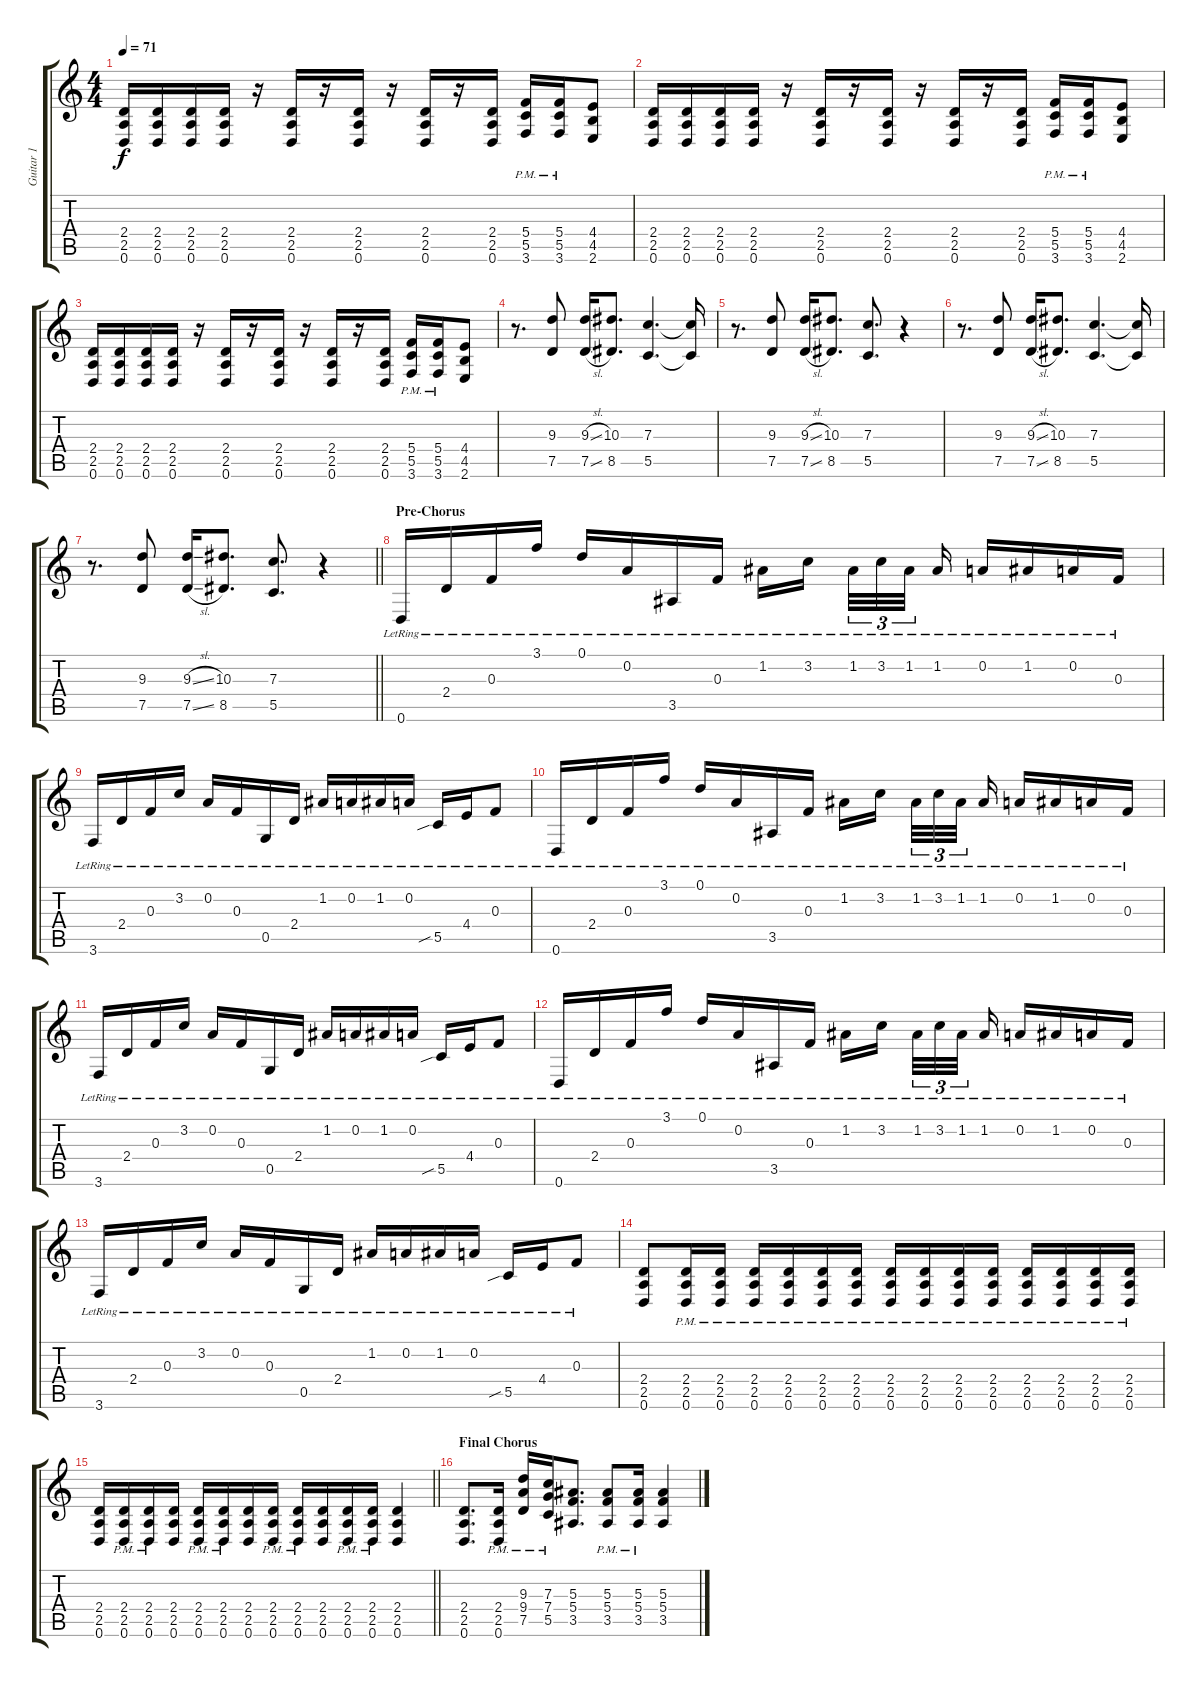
\track ("Guitar 1" "Guitar 1") {instrument electricguitarjazz}
\staff {score tabs}
\tuning (D4 A3 F3 C3 G2 D2) {hide}
\ts (4 4)
\tempo 71
\clef g2
\ks c
(2.4 2.5 0.6).16{dy f} (2.4 2.5 0.6).16 (2.4 2.5 0.6).16 (2.4 2.5 0.6).16 r.16 (2.4 2.5 0.6).16 r.16 (2.4 2.5 0.6).16 r.16 (2.4 2.5 0.6).16 r.16 (2.4 2.5 0.6).16 (5.4{pm} 5.5{pm} 3.6{pm}).16 (5.4{pm} 5.5{pm} 3.6{pm}).16 (4.4 4.5 2.6).8 |
(2.4 2.5 0.6).16 (2.4 2.5 0.6).16 (2.4 2.5 0.6).16 (2.4 2.5 0.6).16 r.16 (2.4 2.5 0.6).16 r.16 (2.4 2.5 0.6).16 r.16 (2.4 2.5 0.6).16 r.16 (2.4 2.5 0.6).16 (5.4{pm} 5.5{pm} 3.6{pm}).16 (5.4{pm} 5.5{pm} 3.6{pm}).16 (4.4 4.5 2.6).8 |
(2.4 2.5 0.6).16 (2.4 2.5 0.6).16 (2.4 2.5 0.6).16 (2.4 2.5 0.6).16 r.16 (2.4 2.5 0.6).16 r.16 (2.4 2.5 0.6).16 r.16 (2.4 2.5 0.6).16 r.16 (2.4 2.5 0.6).16 (5.4{pm} 5.5{pm} 3.6{pm}).16 (5.4{pm} 5.5{pm} 3.6{pm}).16 (4.4 4.5 2.6).8 |
r.8{d} (9.3 7.5).8 (9.3{sl} 7.5{sl}).16 (10.3 8.5).8{d} (7.3 5.5).4{d} (7.3{t} 5.5{t}).16 |
r.8{d} (9.3 7.5).8 (9.3{sl} 7.5{sl}).16 (10.3 8.5).8{d} (7.3 5.5).8{d} r.4 |
r.8{d} (9.3 7.5).8 (9.3{sl} 7.5{sl}).16 (10.3 8.5).8{d} (7.3 5.5).4{d} (7.3{t} 5.5{t}).16 |
\barLineRight lightlight
r.8{d} (9.3 7.5).8 (9.3{sl} 7.5{sl}).16 (10.3 8.5).8{d} (7.3 5.5).8{d} r.4 |
\section ("" "Pre-Chorus")
0.6{lr}.16{volume 14 instrument electricguitarjazz} 2.4{lr}.16 0.3{lr}.16 3.1{lr}.16 0.1{lr}.16 0.2{lr}.16 3.5{lr}.16 0.3{lr}.16 1.2{lr}.16 3.2{lr}.16{beam splitsecondary} 1.2{lr}.32{tu (3 2)} 3.2{lr}.32{tu (3 2)} 1.2{lr}.32{tu (3 2) beam splitsecondary} 1.2{lr}.16 0.2{lr}.16 1.2{lr}.16 0.2{lr}.16 0.3{lr}.16 |
3.6{lr}.16 2.4{lr}.16 0.3{lr}.16 3.2{lr}.16 0.2{lr}.16 0.3{lr}.16 0.5{lr}.16 2.4{lr}.16 1.2{lr}.16 0.2{lr}.16 1.2{lr}.16 0.2{lr}.16 5.5{sib lr}.16 4.4{lr}.16 0.3{lr}.8 |
0.6{lr}.16 2.4{lr}.16 0.3{lr}.16 3.1{lr}.16 0.1{lr}.16 0.2{lr}.16 3.5{lr}.16 0.3{lr}.16 1.2{lr}.16 3.2{lr}.16{beam splitsecondary} 1.2{lr}.32{tu (3 2)} 3.2{lr}.32{tu (3 2)} 1.2{lr}.32{tu (3 2) beam splitsecondary} 1.2{lr}.16 0.2{lr}.16 1.2{lr}.16 0.2{lr}.16 0.3{lr}.16 |
3.6{lr}.16 2.4{lr}.16 0.3{lr}.16 3.2{lr}.16 0.2{lr}.16 0.3{lr}.16 0.5{lr}.16 2.4{lr}.16 1.2{lr}.16 0.2{lr}.16 1.2{lr}.16 0.2{lr}.16 5.5{sib lr}.16 4.4{lr}.16 0.3{lr}.8 |
0.6{lr}.16 2.4{lr}.16 0.3{lr}.16 3.1{lr}.16 0.1{lr}.16 0.2{lr}.16 3.5{lr}.16 0.3{lr}.16 1.2{lr}.16 3.2{lr}.16{beam splitsecondary} 1.2{lr}.32{tu (3 2)} 3.2{lr}.32{tu (3 2)} 1.2{lr}.32{tu (3 2) beam splitsecondary} 1.2{lr}.16 0.2{lr}.16 1.2{lr}.16 0.2{lr}.16 0.3{lr}.16 |
3.6{lr}.16 2.4{lr}.16 0.3{lr}.16 3.2{lr}.16 0.2{lr}.16 0.3{lr}.16 0.5{lr}.16 2.4{lr}.16 1.2{lr}.16 0.2{lr}.16 1.2{lr}.16 0.2{lr}.16 5.5{sib lr}.16 4.4{lr}.16 0.3{lr}.8 |
(2.4 2.5 0.6).8{volume 11 instrument overdrivenguitar} (2.4{pm} 2.5{pm} 0.6{pm}).16 (2.4{pm} 2.5{pm} 0.6{pm}).16 (2.4{pm} 2.5{pm} 0.6{pm}).16 (2.4{pm} 2.5{pm} 0.6{pm}).16 (2.4{pm} 2.5{pm} 0.6{pm}).16 (2.4{pm} 2.5{pm} 0.6{pm}).16 (2.4{pm} 2.5{pm} 0.6{pm}).16 (2.4{pm} 2.5{pm} 0.6{pm}).16 (2.4{pm} 2.5{pm} 0.6{pm}).16 (2.4{pm} 2.5{pm} 0.6{pm}).16 (2.4{pm} 2.5{pm} 0.6{pm}).16 (2.4{pm} 2.5{pm} 0.6{pm}).16 (2.4{pm} 2.5{pm} 0.6{pm}).16 (2.4{pm} 2.5{pm} 0.6{pm}).16 |
\barLineRight lightlight
(2.4 2.5 0.6).16 (2.4{pm} 2.5{pm} 0.6{pm}).16 (2.4{pm} 2.5{pm} 0.6{pm}).16 (2.4 2.5 0.6).16 (2.4{pm} 2.5{pm} 0.6{pm}).16 (2.4{pm} 2.5{pm} 0.6{pm}).16 (2.4 2.5 0.6).16 (2.4{pm} 2.5{pm} 0.6{pm}).16 (2.4{pm} 2.5{pm} 0.6{pm}).16 (2.4 2.5 0.6).16 (2.4{pm} 2.5{pm} 0.6{pm}).16 (2.4{pm} 2.5{pm} 0.6{pm}).16 (2.4 2.5 0.6).4 |
\section ("" "Final Chorus")
(2.4 2.5 0.6).8{d} (2.4{pm} 2.5{pm} 0.6{pm}).16 (9.3{pm} 9.4{pm} 7.5{pm}).16 (7.3{pm} 7.4{pm} 5.5{pm}).16 (5.3 5.4 3.5).8{d} (5.3{pm} 5.4{pm} 3.5{pm}).8 (5.3{pm} 5.4{pm} 3.5{pm}).16 (5.3 5.4 3.5).4
